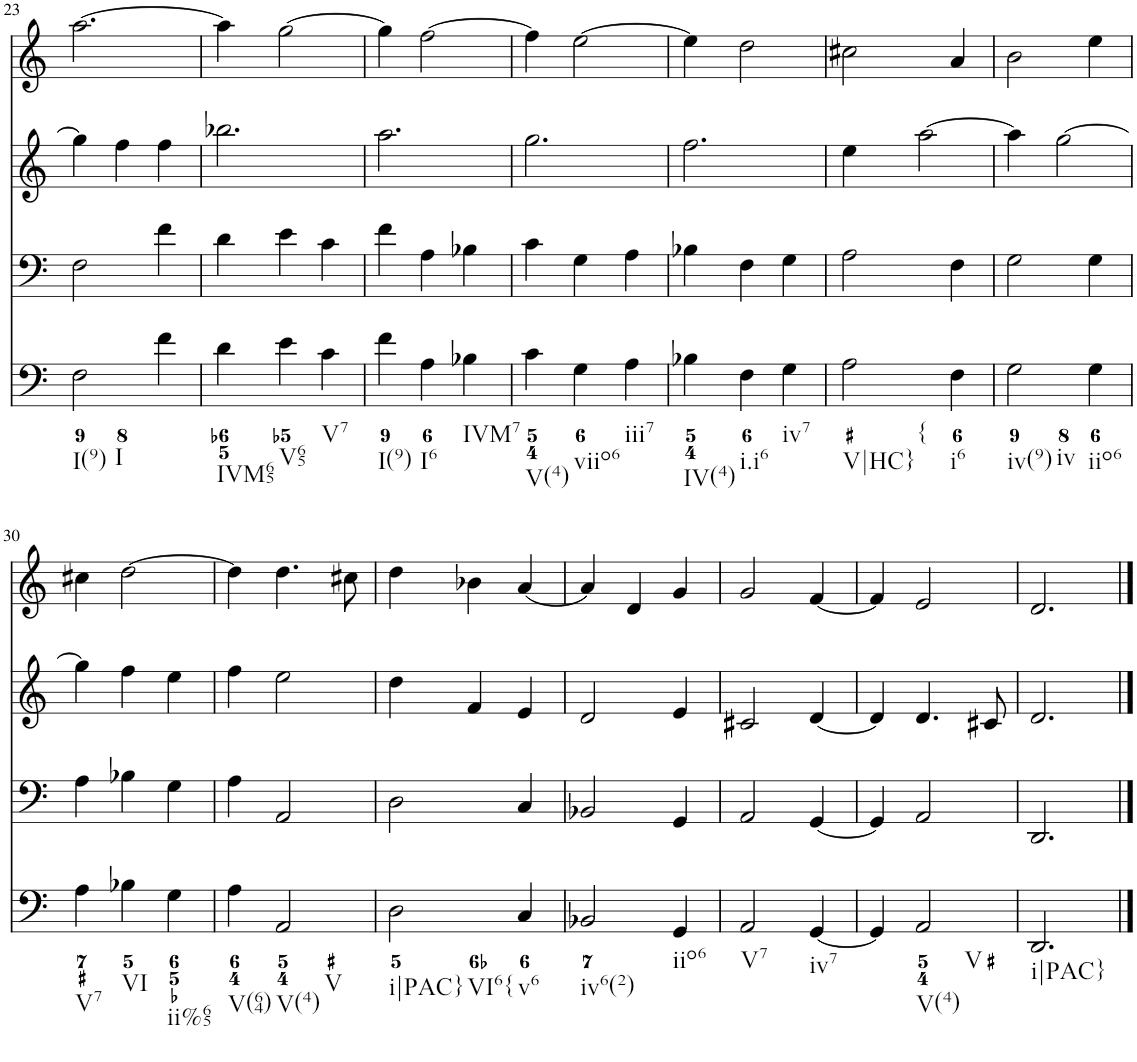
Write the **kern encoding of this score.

**kern	**kern	**kern	**kern
*part4	*part3	*part2	*part1
*staff4	*staff3	*staff2	*staff1
*I"Piano	*I"Piano	*I"Piano	*I"Piano
*I'Pno	*I'Pno	*I'Pno	*I'Pno
!!LO:PB:g=z
*clefF4	*clefF4	*clefG2	*clefG2
*k[]	*k[]	*k[]	*k[]
*M3/4	*M3/4	*M3/4	*M3/4
=23	=23	=23	=23
!LO:TX:b:t=I(9)	!	!	!
!LO:TX:b:t=I	!	!	!
2F\	2F\	4gg\]	[2.aa\
.	.	4ff\	.
4f\	4f\	4ff\	.
=24	=24	=24	=24
!LO:TX:b:t=IVM65	!	!	!
4d\	4d\	2.bb-X\	4aa\]
!LO:TX:b:t=V65	!	!	!
4e\	4e\	.	[2gg\
!LO:TX:b:t=V7	!	!	!
4c\	4c\	.	.
=25	=25	=25	=25
!LO:TX:b:t=I(9)	!	!	!
4f\	4f\	2.aa\	4gg\]
!LO:TX:b:t=I6	!	!	!
4A\	4A\	.	[2ff\
!LO:TX:b:t=IVM7	!	!	!
4B-X\	4B-X\	.	.
=26	=26	=26	=26
!LO:TX:b:t=V(4)	!	!	!
4c\	4c\	2.gg\	4ff\]
!LO:TX:b:t=viio6	!	!	!
4G\	4G\	.	[2ee\
!LO:TX:b:t=iii7	!	!	!
4A\	4A\	.	.
=27	=27	=27	=27
!LO:TX:b:t=IV(4)	!	!	!
4B-X\	4B-X\	2.ff\	4ee\]
!LO:TX:b:t=i.i6	!	!	!
4F\	4F\	.	2dd\
!LO:TX:b:t=iv7	!	!	!
4G\	4G\	.	.
=28	=28	=28	=28
!LO:TX:b:t=V|HC}	!	!	!
!LO:TX:b:t={	!	!	!
2A\	2A\	4ee\	2cc#X\
.	.	[2aa\	.
!LO:TX:b:t=i6	!	!	!
4F\	4F\	.	4a/
=29	=29	=29	=29
!LO:TX:b:t=iv(9)	!	!	!
!LO:TX:b:t=iv	!	!	!
2G\	2G\	4aa\]	2b\
.	.	[2gg\	.
!LO:TX:b:t=iio6	!	!	!
4G\	4G\	.	4ee\
!!LO:LB:g=z
=30	=30	=30	=30
!LO:TX:b:t=V7	!	!	!
4A\	4A\	4gg\]	4cc#X\
!LO:TX:b:t=VI	!	!	!
4B-X\	4B-X\	4ff\	[2dd\
!LO:TX:b:t=ii%65	!	!	!
4G\	4G\	4ee\	.
=31	=31	=31	=31
!LO:TX:b:t=V(64)	!	!	!
4A\	4A\	4ff\	4dd\]
!LO:TX:b:t=V(4)	!	!	!
!LO:TX:b:t=V	!	!	!
2AA/	2AA/	2ee\	4.dd\
.	.	.	8cc#X\
=32	=32	=32	=32
!LO:TX:b:t=i|PAC}	!	!	!
!LO:TX:b:t=VI6{	!	!	!
2D\	2D\	4dd\	4dd\
.	.	4f/	4b-X\
!LO:TX:b:t=v6	!	!	!
4C/	4C/	4e/	[4a/
=33	=33	=33	=33
!LO:TX:b:t=iv6(2)	!	!	!
2BB-X/	2BB-X/	2d/	4a/]
.	.	.	4d/
!LO:TX:b:t=iio6	!	!	!
4GG/	4GG/	4e/	4g/
=34	=34	=34	=34
!LO:TX:b:t=V7	!	!	!
2AA/	2AA/	2c#X/	2g/
!LO:TX:b:t=iv7	!	!	!
[4GG/	[4GG/	[4d/	[4f/
=35	=35	=35	=35
4GG/]	4GG/]	4d/]	4f/]
!LO:TX:b:t=V(4)	!	!	!
!LO:TX:b:t=V	!	!	!
2AA/	2AA/	4.d/	2e/
.	.	8c#X/	.
=36	=36	=36	=36
!LO:TX:b:t=i|PAC}	!	!	!
2.DD/	2.DD/	2.d/	2.d/
==	==	==	==
*-	*-	*-	*-
